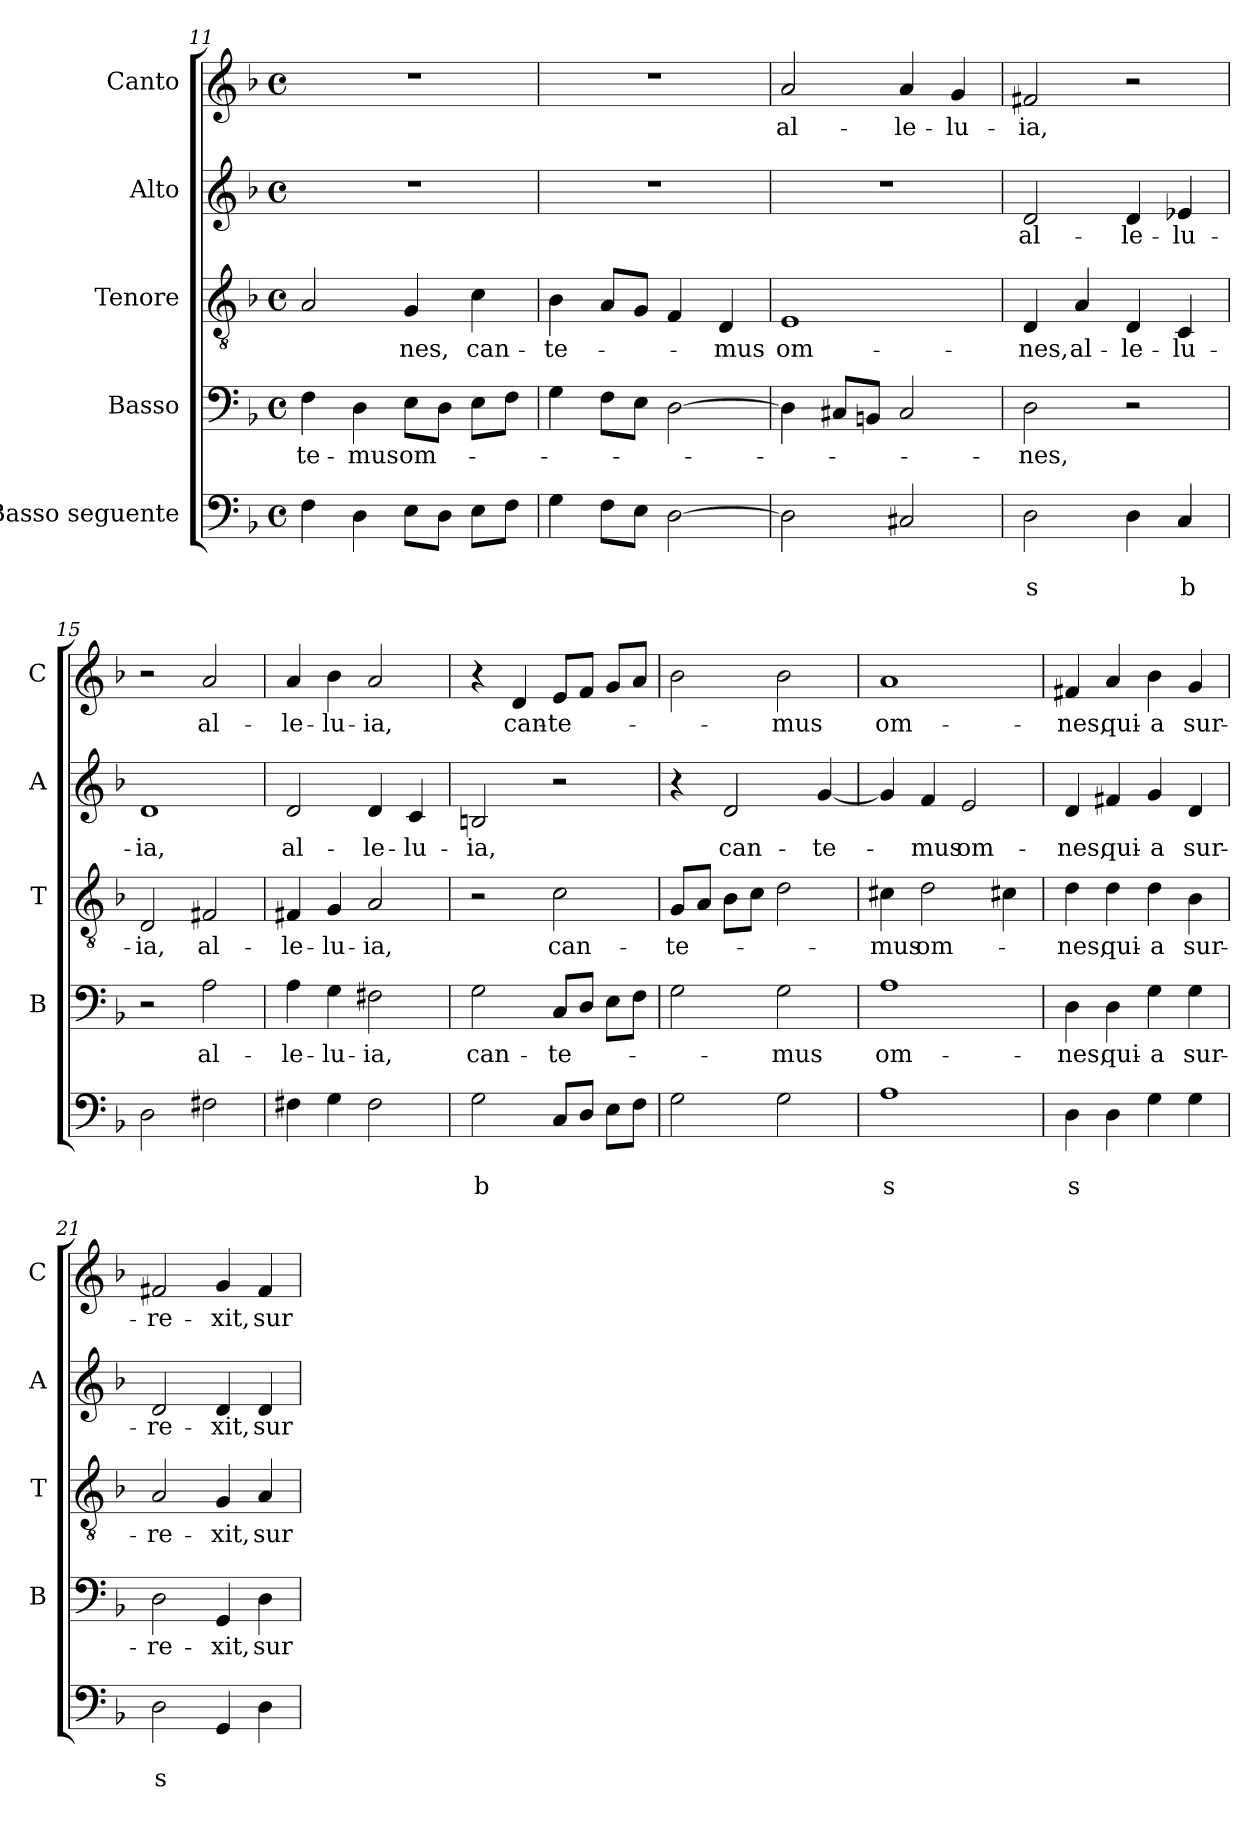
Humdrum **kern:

**kern	**text	**text	**kern	**text	**kern	**text	**kern	**text	**kern	**text
*part5	*part5	*part5	*part4	*part4	*part3	*part3	*part2	*part2	*part1	*part1
*staff5	*staff5	*staff5	*staff4	*staff4	*staff3	*staff3	*staff2	*staff2	*staff1	*staff1
*I"Basso seguente	*	*	*I"Basso	*	*I"Tenore	*	*I"Alto	*	*I"Canto	*
*	*	*	*I'B	*	*I'T	*	*I'A	*	*I'C	*
*clefF4	*	*	*clefF4	*	*clefGv2	*	*clefG2	*	*clefG2	*
*k[b-]	*	*	*k[b-]	*	*k[b-]	*	*k[b-]	*	*k[b-]	*
*F:	*	*	*F:	*	*F:	*	*F:	*	*F:	*
*M4/4	*	*	*M4/4	*	*M4/4	*	*M4/4	*	*M4/4	*
*met(c)	*	*	*met(c)	*	*met(c)	*	*met(c)	*	*met(c)	*
=11	=11	=11	=11	=11	=11	=11	=11	=11	=11	=11
!	!	!	!	!LO:LY:b	!	!	!	!	!	!
4F\	.	.	4F\	-te-	2A/	.	1r	.	1r	.
!	!	!	!	!LO:LY:b	!	!	!	!	!	!
4D\	.	.	4D\	-mus	.	.	.	.	.	.
!	!	!	!	!LO:LY:b	!	!LO:LY:b	!	!	!	!
8E\L	.	.	8E\L	om-	4G/	-nes,	.	.	.	.
8D\J	.	.	8D\J	.	.	.	.	.	.	.
!	!	!	!	!	!	!LO:LY:b	!	!	!	!
8E\L	.	.	8E\L	.	4c\	can-	.	.	.	.
8F\J	.	.	8F\J	.	.	.	.	.	.	.
=12	=12	=12	=12	=12	=12	=12	=12	=12	=12	=12
!	!	!	!	!	!	!LO:LY:b	!	!	!	!
4G\	.	.	4G\	.	4B-\	-te-	1r	.	1r	.
8F\L	.	.	8F\L	.	8A/L	.	.	.	.	.
8E\J	.	.	8E\J	.	8G/J	.	.	.	.	.
[2D\	.	.	[2D\	.	4F/	.	.	.	.	.
!	!	!	!	!	!	!LO:LY:b	!	!	!	!
.	.	.	.	.	4D/	-mus	.	.	.	.
=13	=13	=13	=13	=13	=13	=13	=13	=13	=13	=13
!	!	!	!	!	!	!LO:LY:b	!	!	!	!LO:LY:b
2D\]	.	.	4D\]	.	1E	om-	1r	.	2a/	al-
.	.	.	8C#X/L	.	.	.	.	.	.	.
.	.	.	8BBn/J	.	.	.	.	.	.	.
!	!	!	!	!	!	!	!	!	!	!LO:LY:b
2C#X/	.	.	2C#/	.	.	.	.	.	4a/	-le-
!	!	!	!	!	!	!	!	!	!	!LO:LY:b
.	.	.	.	.	.	.	.	.	4g/	-lu-
=14	=14	=14	=14	=14	=14	=14	=14	=14	=14	=14
!	!	!LO:LY:b	!	!LO:LY:b	!	!LO:LY:b	!	!LO:LY:b	!	!LO:LY:b
2D\	.	s	2D\	-nes,	4D/	-nes,	2d/	al-	2f#X/	-ia,
!	!	!	!	!	!	!LO:LY:b	!	!	!	!
.	.	.	.	.	4A/	al-	.	.	.	.
!	!	!	!	!	!	!LO:LY:b	!	!LO:LY:b	!	!
4D\	.	.	2r	.	4D/	-le-	4d/	-le-	2r	.
!	!	!LO:LY:b	!	!	!	!LO:LY:b	!	!LO:LY:b	!	!
4C/	.	b	.	.	4C/	-lu-	4e-X/	-lu-	.	.
!!LO:PB:g=z
=15	=15	=15	=15	=15	=15	=15	=15	=15	=15	=15
!	!	!	!	!	!	!LO:LY:b	!	!LO:LY:b	!	!
2D\	.	.	2r	.	2D/	-ia,	1d	-ia,	2r	.
!	!	!	!	!LO:LY:b	!	!LO:LY:b	!	!	!	!LO:LY:b
2F#X\	.	.	2A\	al-	2F#X/	al-	.	.	2a/	al-
=16	=16	=16	=16	=16	=16	=16	=16	=16	=16	=16
!	!	!	!	!LO:LY:b	!	!LO:LY:b	!	!LO:LY:b	!	!LO:LY:b
4F#X\	.	.	4A\	-le-	4F#X/	-le-	2d/	al-	4a/	-le-
!	!	!	!	!LO:LY:b	!	!LO:LY:b	!	!	!	!LO:LY:b
4G\	.	.	4G\	-lu-	4G/	-lu-	.	.	4b-\	-lu-
!	!	!	!	!LO:LY:b	!	!LO:LY:b	!	!LO:LY:b	!	!LO:LY:b
2F#\	.	.	2F#X\	-ia,	2A/	-ia,	4d/	-le-	2a/	-ia,
!	!	!	!	!	!	!	!	!LO:LY:b	!	!
.	.	.	.	.	.	.	4c/	-lu-	.	.
=17	=17	=17	=17	=17	=17	=17	=17	=17	=17	=17
!	!	!LO:LY:b	!	!LO:LY:b	!	!	!	!LO:LY:b	!	!
2G\	.	b	2G\	can-	2r	.	2Bn/	-ia,	4r	.
!	!	!	!	!	!	!	!	!	!	!LO:LY:b
.	.	.	.	.	.	.	.	.	4d/	can-
!	!	!	!	!LO:LY:b	!	!LO:LY:b	!	!	!	!LO:LY:b
8C/L	.	.	8C/L	-te-	2c\	can-	2r	.	8e/L	-te-
8D/J	.	.	8D/J	.	.	.	.	.	8f/J	.
8E\L	.	.	8E\L	.	.	.	.	.	8g/L	.
8F\J	.	.	8F\J	.	.	.	.	.	8a/J	.
=18	=18	=18	=18	=18	=18	=18	=18	=18	=18	=18
!	!	!	!	!	!	!LO:LY:b	!	!	!	!
2G\	.	.	2G\	.	8G/L	-te-	4r	.	2b-\	.
.	.	.	.	.	8A/J	.	.	.	.	.
!	!	!	!	!	!	!	!	!LO:LY:b	!	!
.	.	.	.	.	8B-\L	.	2d/	can-	.	.
.	.	.	.	.	8c\J	.	.	.	.	.
!	!	!	!	!LO:LY:b	!	!	!	!	!	!LO:LY:b
2G\	.	.	2G\	-mus	2d\	.	.	.	2b-\	-mus
!	!	!	!	!	!	!	!	!LO:LY:b	!	!
.	.	.	.	.	.	.	[4g/	-te-	.	.
=19	=19	=19	=19	=19	=19	=19	=19	=19	=19	=19
!	!	!LO:LY:b	!	!LO:LY:b	!	!LO:LY:b	!	!	!	!LO:LY:b
1A	.	s	1A	om-	4c#X\	-mus	4g/]	.	1a	om-
!	!	!	!	!	!	!LO:LY:b	!	!LO:LY:b	!	!
.	.	.	.	.	2d\	om-	4f/	-mus	.	.
!	!	!	!	!	!	!	!	!LO:LY:b	!	!
.	.	.	.	.	.	.	2e/	om-	.	.
.	.	.	.	.	4c#X\	.	.	.	.	.
=20	=20	=20	=20	=20	=20	=20	=20	=20	=20	=20
!	!	!LO:LY:b	!	!LO:LY:b	!	!LO:LY:b	!	!LO:LY:b	!	!LO:LY:b
4D\	.	s	4D\	-nes,	4d\	-nes,	4d/	-nes,	4f#X/	-nes,
!	!	!	!	!LO:LY:b	!	!LO:LY:b	!	!LO:LY:b	!	!LO:LY:b
4D\	.	.	4D\	qui-	4d\	qui-	4f#X/	qui-	4a/	qui-
!	!	!	!	!LO:LY:b	!	!LO:LY:b	!	!LO:LY:b	!	!LO:LY:b
4G\	.	.	4G\	-a	4d\	-a	4g/	-a	4b-\	-a
!	!	!	!	!LO:LY:b	!	!LO:LY:b	!	!LO:LY:b	!	!LO:LY:b
4G\	.	.	4G\	sur-	4B-\	sur-	4d/	sur-	4g/	sur-
!!LO:LB:g=z
=21	=21	=21	=21	=21	=21	=21	=21	=21	=21	=21
!	!	!LO:LY:b	!	!LO:LY:b	!	!LO:LY:b	!	!LO:LY:b	!	!LO:LY:b
2D\	.	s	2D\	-re-	2A/	-re-	2d/	-re-	2f#X/	-re-
!	!	!	!	!LO:LY:b	!	!LO:LY:b	!	!LO:LY:b	!	!LO:LY:b
4GG/	.	.	4GG/	-xit,	4G/	-xit,	4d/	-xit,	4g/	-xit,
!	!	!	!	!LO:LY:b	!	!LO:LY:b	!	!LO:LY:b	!	!LO:LY:b
4D\	.	.	4D\	sur-	4A/	sur-	4d/	sur-	4f#/	sur-
=	=	=	=	=	=	=	=	=	=	=
*-	*-	*-	*-	*-	*-	*-	*-	*-	*-	*-
